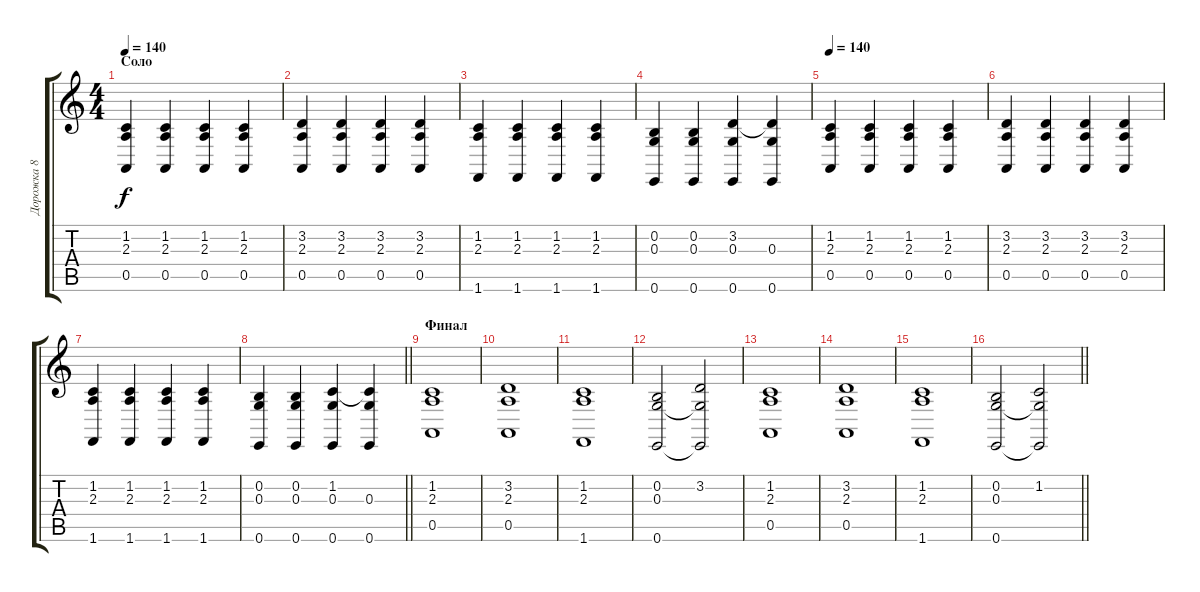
\track ("Дорожка 8" "Дорожка 8") {instrument stringensemble2}
\staff {score tabs}
\tuning (E4 B3 G3 D3 A2 E2) {hide}
\ts (4 4)
\section ("" "Соло")
\tempo 140
\clef g2
\ks c
(1.2 2.3 0.5).4{dy f} (1.2 2.3 0.5).4 (1.2 2.3 0.5).4 (1.2 2.3 0.5).4 |
(3.2 2.3 0.5).4 (3.2 2.3 0.5).4 (3.2 2.3 0.5).4 (3.2 2.3 0.5).4 |
(1.2 2.3 1.6).4 (1.2 2.3 1.6).4 (1.2 2.3 1.6).4 (1.2 2.3 1.6).4 |
(0.2 0.3 0.6).4 (0.2 0.3 0.6).4 (3.2 0.3 0.6).4 (3.2{t} 0.3 0.6).4 |
\tempo 140
(1.2 2.3 0.5).4 (1.2 2.3 0.5).4 (1.2 2.3 0.5).4 (1.2 2.3 0.5).4 |
(3.2 2.3 0.5).4 (3.2 2.3 0.5).4 (3.2 2.3 0.5).4 (3.2 2.3 0.5).4 |
(1.2 2.3 1.6).4 (1.2 2.3 1.6).4 (1.2 2.3 1.6).4 (1.2 2.3 1.6).4 |
\barLineRight lightlight
(0.2 0.3 0.6).4 (0.2 0.3 0.6).4 (1.2 0.3 0.6).4 (1.2{t} 0.3 0.6).4 |
\section ("" "Финал")
(1.2 2.3 0.5).1 |
(3.2 2.3 0.5).1 |
(1.2 2.3 1.6).1 |
(0.2 0.3 0.6).2 (3.2 0.3{t} 0.6{t}).2 |
(1.2 2.3 0.5).1 |
(3.2 2.3 0.5).1 |
(1.2 2.3 1.6).1 |
\barLineRight lightlight
(0.2 0.3 0.6).2 (1.2 0.3{t} 0.6{t}).2
